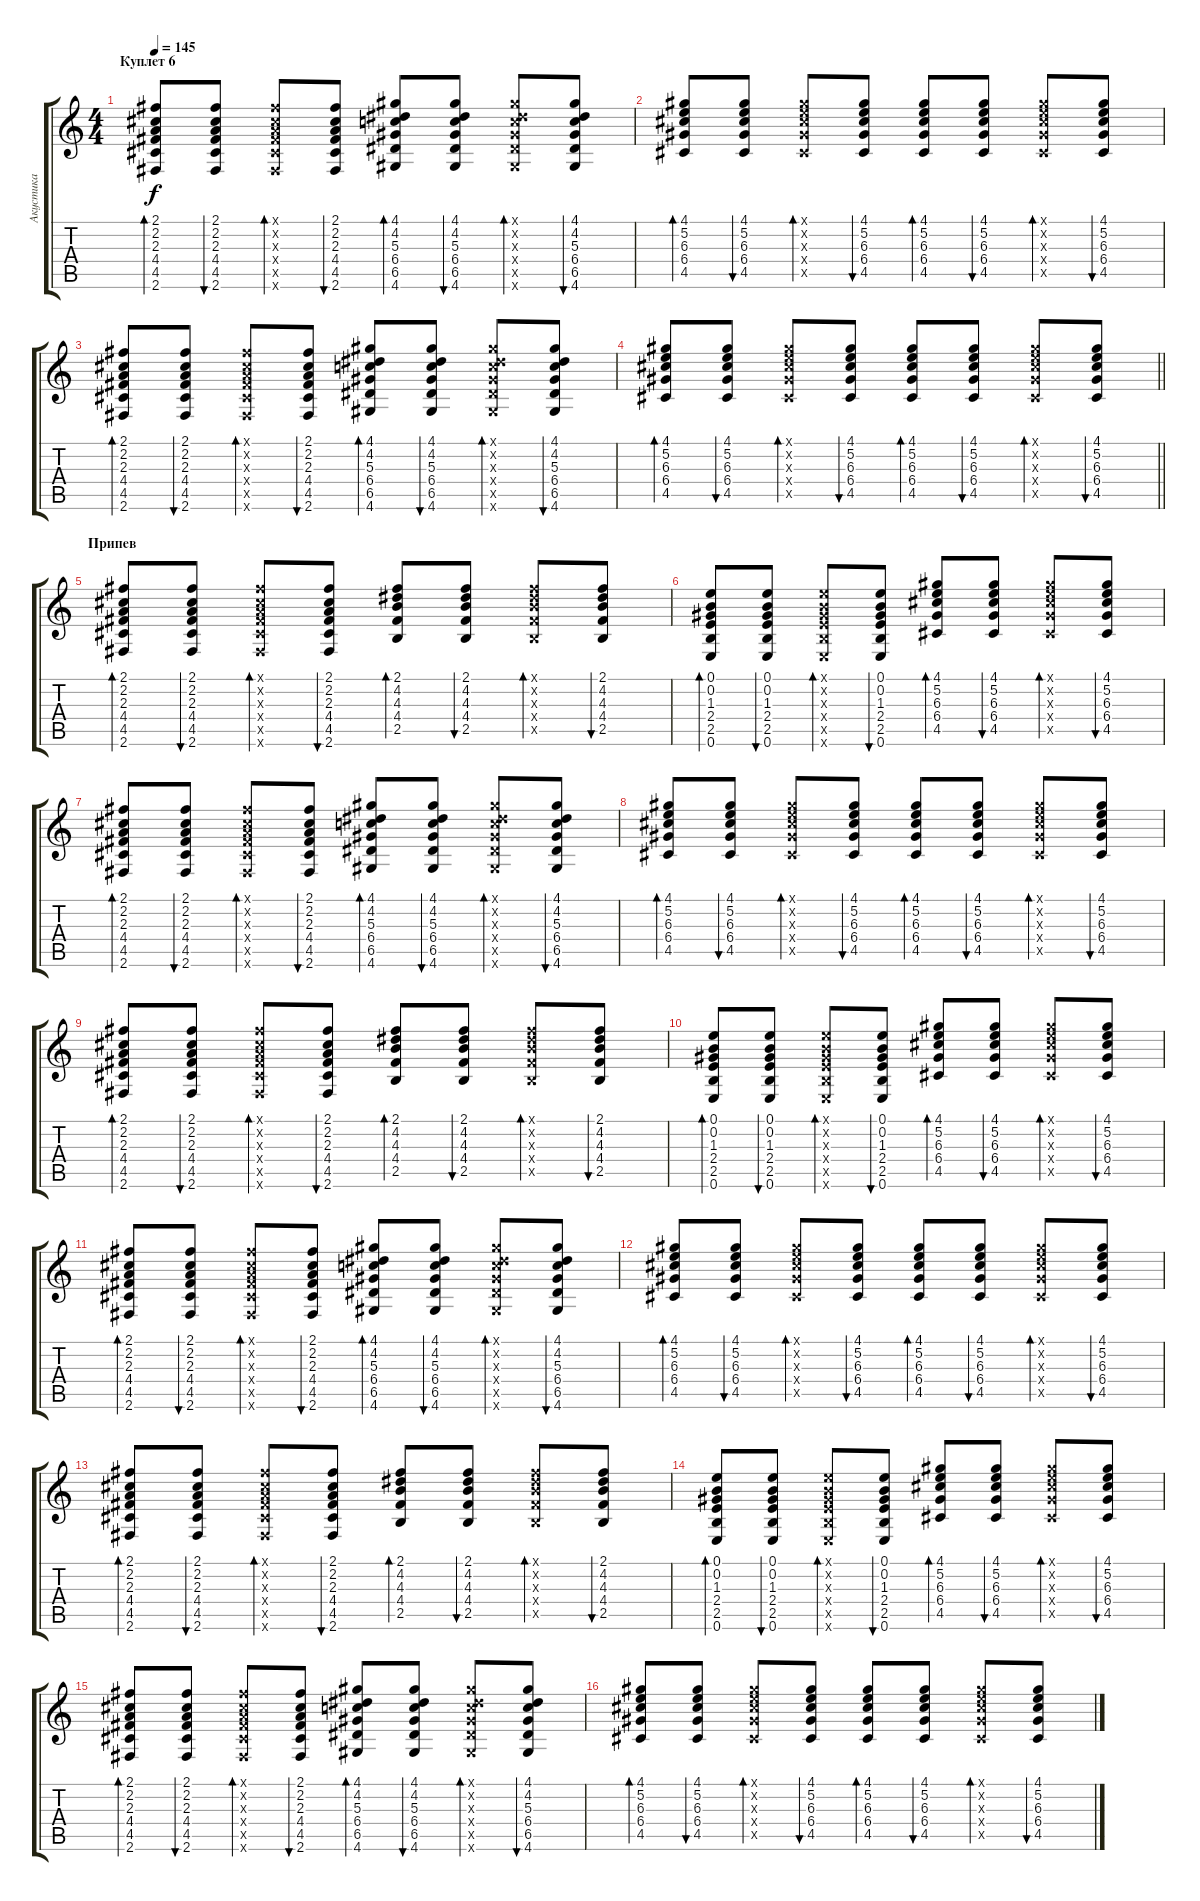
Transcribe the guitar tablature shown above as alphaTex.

\track ("Акустика" "Акустика") {instrument acousticguitarsteel}
\staff {score tabs}
\tuning (E4 B3 G3 D3 A2 E2) {hide}
\ts (4 4)
\section ("" "Куплет 6")
\tempo 145
\clef g2
\ks c
(2.1 2.2 2.3 4.4 4.5 2.6).8{bd 30 dy f} (2.1 2.2 2.3 4.4 4.5 2.6).8{bu 30} (2.1{x} 2.2{x} 2.3{x} 4.4{x} 4.5{x} 2.6{x}).8{bd 30} (2.1 2.2 2.3 4.4 4.5 2.6).8{bu 30} (4.1 4.2 5.3 6.4 6.5 4.6).8{bd 30} (4.1 4.2 5.3 6.4 6.5 4.6).8{bu 30} (4.1{x} 4.2{x} 5.3{x} 6.4{x} 6.5{x} 4.6{x}).8{bd 30} (4.1 4.2 5.3 6.4 6.5 4.6).8{bu 30} |
(4.1 5.2 6.3 6.4 4.5).8{bd 30} (4.1 5.2 6.3 6.4 4.5).8{bu 30} (4.1{x} 5.2{x} 6.3{x} 6.4{x} 4.5{x}).8{bd 30} (4.1 5.2 6.3 6.4 4.5).8{bu 30} (4.1 5.2 6.3 6.4 4.5).8{bd 30} (4.1 5.2 6.3 6.4 4.5).8{bu 30} (4.1{x} 5.2{x} 6.3{x} 6.4{x} 4.5{x}).8{bd 30} (4.1 5.2 6.3 6.4 4.5).8{bu 30} |
(2.1 2.2 2.3 4.4 4.5 2.6).8{bd 30} (2.1 2.2 2.3 4.4 4.5 2.6).8{bu 30} (2.1{x} 2.2{x} 2.3{x} 4.4{x} 4.5{x} 2.6{x}).8{bd 30} (2.1 2.2 2.3 4.4 4.5 2.6).8{bu 30} (4.1 4.2 5.3 6.4 6.5 4.6).8{bd 30} (4.1 4.2 5.3 6.4 6.5 4.6).8{bu 30} (4.1{x} 4.2{x} 5.3{x} 6.4{x} 6.5{x} 4.6{x}).8{bd 30} (4.1 4.2 5.3 6.4 6.5 4.6).8{bu 30} |
\barLineRight lightlight
(4.1 5.2 6.3 6.4 4.5).8{bd 30} (4.1 5.2 6.3 6.4 4.5).8{bu 30} (4.1{x} 5.2{x} 6.3{x} 6.4{x} 4.5{x}).8{bd 30} (4.1 5.2 6.3 6.4 4.5).8{bu 30} (4.1 5.2 6.3 6.4 4.5).8{bd 30} (4.1 5.2 6.3 6.4 4.5).8{bu 30} (4.1{x} 5.2{x} 6.3{x} 6.4{x} 4.5{x}).8{bd 30} (4.1 5.2 6.3 6.4 4.5).8{bu 30} |
\section ("" "Припев")
(2.1 2.2 2.3 4.4 4.5 2.6).8{bd 30} (2.1 2.2 2.3 4.4 4.5 2.6).8{bu 30} (2.1{x} 2.2{x} 2.3{x} 4.4{x} 4.5{x} 2.6{x}).8{bd 30} (2.1 2.2 2.3 4.4 4.5 2.6).8{bu 30} (2.1 4.2 4.3 4.4 2.5).8{bd 30} (2.1 4.2 4.3 4.4 2.5).8{bu 30} (2.1{x} 4.2{x} 4.3{x} 4.4{x} 2.5{x}).8{bd 30} (2.1 4.2 4.3 4.4 2.5).8{bu 30} |
(0.1 0.2 1.3 2.4 2.5 0.6).8{bd 30} (0.1 0.2 1.3 2.4 2.5 0.6).8{bu 30} (0.1{x} 0.2{x} 1.3{x} 2.4{x} 2.5{x} 0.6{x}).8{bd 30} (0.1 0.2 1.3 2.4 2.5 0.6).8{bu 30} (4.1 5.2 6.3 6.4 4.5).8{bd 30} (4.1 5.2 6.3 6.4 4.5).8{bu 30} (4.1{x} 5.2{x} 6.3{x} 6.4{x} 4.5{x}).8{bd 30} (4.1 5.2 6.3 6.4 4.5).8{bu 30} |
(2.1 2.2 2.3 4.4 4.5 2.6).8{bd 30} (2.1 2.2 2.3 4.4 4.5 2.6).8{bu 30} (2.1{x} 2.2{x} 2.3{x} 4.4{x} 4.5{x} 2.6{x}).8{bd 30} (2.1 2.2 2.3 4.4 4.5 2.6).8{bu 30} (4.1 4.2 5.3 6.4 6.5 4.6).8{bd 30} (4.1 4.2 5.3 6.4 6.5 4.6).8{bu 30} (4.1{x} 4.2{x} 5.3{x} 6.4{x} 6.5{x} 4.6{x}).8{bd 30} (4.1 4.2 5.3 6.4 6.5 4.6).8{bu 30} |
(4.1 5.2 6.3 6.4 4.5).8{bd 30} (4.1 5.2 6.3 6.4 4.5).8{bu 30} (4.1{x} 5.2{x} 6.3{x} 6.4{x} 4.5{x}).8{bd 30} (4.1 5.2 6.3 6.4 4.5).8{bu 30} (4.1 5.2 6.3 6.4 4.5).8{bd 30} (4.1 5.2 6.3 6.4 4.5).8{bu 30} (4.1{x} 5.2{x} 6.3{x} 6.4{x} 4.5{x}).8{bd 30} (4.1 5.2 6.3 6.4 4.5).8{bu 30} |
(2.1 2.2 2.3 4.4 4.5 2.6).8{bd 30} (2.1 2.2 2.3 4.4 4.5 2.6).8{bu 30} (2.1{x} 2.2{x} 2.3{x} 4.4{x} 4.5{x} 2.6{x}).8{bd 30} (2.1 2.2 2.3 4.4 4.5 2.6).8{bu 30} (2.1 4.2 4.3 4.4 2.5).8{bd 30} (2.1 4.2 4.3 4.4 2.5).8{bu 30} (2.1{x} 4.2{x} 4.3{x} 4.4{x} 2.5{x}).8{bd 30} (2.1 4.2 4.3 4.4 2.5).8{bu 30} |
(0.1 0.2 1.3 2.4 2.5 0.6).8{bd 30} (0.1 0.2 1.3 2.4 2.5 0.6).8{bu 30} (0.1{x} 0.2{x} 1.3{x} 2.4{x} 2.5{x} 0.6{x}).8{bd 30} (0.1 0.2 1.3 2.4 2.5 0.6).8{bu 30} (4.1 5.2 6.3 6.4 4.5).8{bd 30} (4.1 5.2 6.3 6.4 4.5).8{bu 30} (4.1{x} 5.2{x} 6.3{x} 6.4{x} 4.5{x}).8{bd 30} (4.1 5.2 6.3 6.4 4.5).8{bu 30} |
(2.1 2.2 2.3 4.4 4.5 2.6).8{bd 30} (2.1 2.2 2.3 4.4 4.5 2.6).8{bu 30} (2.1{x} 2.2{x} 2.3{x} 4.4{x} 4.5{x} 2.6{x}).8{bd 30} (2.1 2.2 2.3 4.4 4.5 2.6).8{bu 30} (4.1 4.2 5.3 6.4 6.5 4.6).8{bd 30} (4.1 4.2 5.3 6.4 6.5 4.6).8{bu 30} (4.1{x} 4.2{x} 5.3{x} 6.4{x} 6.5{x} 4.6{x}).8{bd 30} (4.1 4.2 5.3 6.4 6.5 4.6).8{bu 30} |
(4.1 5.2 6.3 6.4 4.5).8{bd 30} (4.1 5.2 6.3 6.4 4.5).8{bu 30} (4.1{x} 5.2{x} 6.3{x} 6.4{x} 4.5{x}).8{bd 30} (4.1 5.2 6.3 6.4 4.5).8{bu 30} (4.1 5.2 6.3 6.4 4.5).8{bd 30} (4.1 5.2 6.3 6.4 4.5).8{bu 30} (4.1{x} 5.2{x} 6.3{x} 6.4{x} 4.5{x}).8{bd 30} (4.1 5.2 6.3 6.4 4.5).8{bu 30} |
(2.1 2.2 2.3 4.4 4.5 2.6).8{bd 30} (2.1 2.2 2.3 4.4 4.5 2.6).8{bu 30} (2.1{x} 2.2{x} 2.3{x} 4.4{x} 4.5{x} 2.6{x}).8{bd 30} (2.1 2.2 2.3 4.4 4.5 2.6).8{bu 30} (2.1 4.2 4.3 4.4 2.5).8{bd 30} (2.1 4.2 4.3 4.4 2.5).8{bu 30} (2.1{x} 4.2{x} 4.3{x} 4.4{x} 2.5{x}).8{bd 30} (2.1 4.2 4.3 4.4 2.5).8{bu 30} |
(0.1 0.2 1.3 2.4 2.5 0.6).8{bd 30} (0.1 0.2 1.3 2.4 2.5 0.6).8{bu 30} (0.1{x} 0.2{x} 1.3{x} 2.4{x} 2.5{x} 0.6{x}).8{bd 30} (0.1 0.2 1.3 2.4 2.5 0.6).8{bu 30} (4.1 5.2 6.3 6.4 4.5).8{bd 30} (4.1 5.2 6.3 6.4 4.5).8{bu 30} (4.1{x} 5.2{x} 6.3{x} 6.4{x} 4.5{x}).8{bd 30} (4.1 5.2 6.3 6.4 4.5).8{bu 30} |
(2.1 2.2 2.3 4.4 4.5 2.6).8{bd 30} (2.1 2.2 2.3 4.4 4.5 2.6).8{bu 30} (2.1{x} 2.2{x} 2.3{x} 4.4{x} 4.5{x} 2.6{x}).8{bd 30} (2.1 2.2 2.3 4.4 4.5 2.6).8{bu 30} (4.1 4.2 5.3 6.4 6.5 4.6).8{bd 30} (4.1 4.2 5.3 6.4 6.5 4.6).8{bu 30} (4.1{x} 4.2{x} 5.3{x} 6.4{x} 6.5{x} 4.6{x}).8{bd 30} (4.1 4.2 5.3 6.4 6.5 4.6).8{bu 30} |
(4.1 5.2 6.3 6.4 4.5).8{bd 30} (4.1 5.2 6.3 6.4 4.5).8{bu 30} (4.1{x} 5.2{x} 6.3{x} 6.4{x} 4.5{x}).8{bd 30} (4.1 5.2 6.3 6.4 4.5).8{bu 30} (4.1 5.2 6.3 6.4 4.5).8{bd 30} (4.1 5.2 6.3 6.4 4.5).8{bu 30} (4.1{x} 5.2{x} 6.3{x} 6.4{x} 4.5{x}).8{bd 30} (4.1 5.2 6.3 6.4 4.5).8{bu 30}
